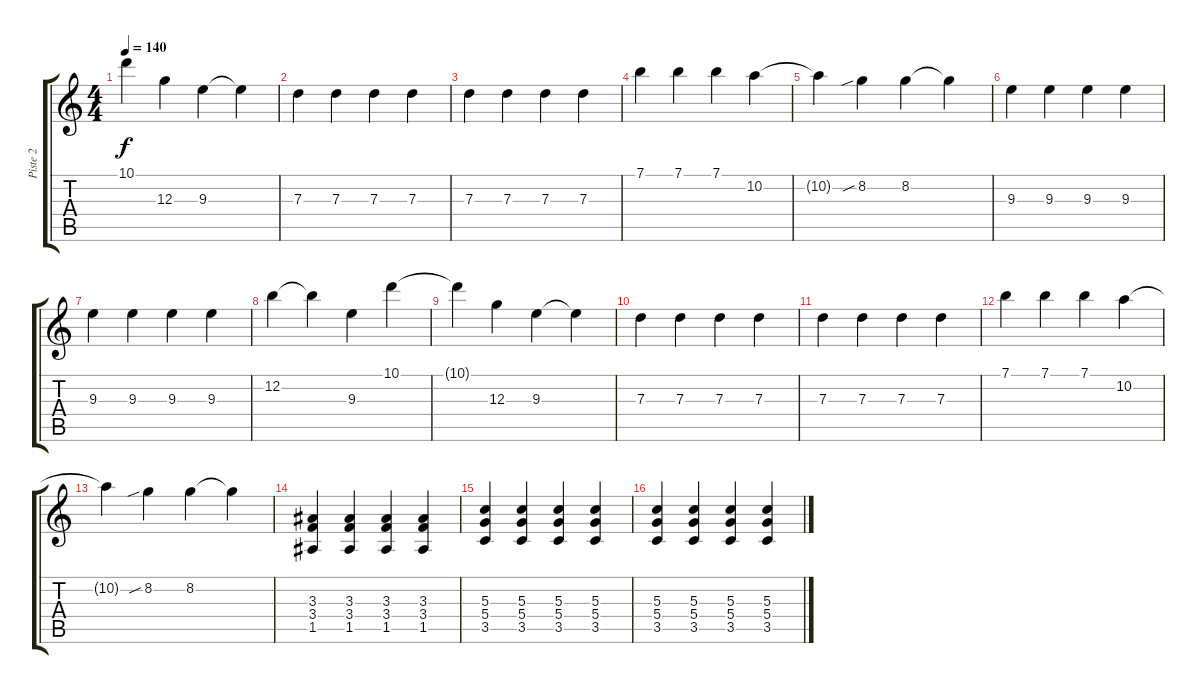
\track ("Piste 2" "Piste 2") {instrument distortionguitar}
\staff {score tabs}
\tuning (E4 B3 G3 D3 A2 E2) {hide}
\ts (4 4)
\tempo 140
\clef g2
\ks c
10.1{t}.4{dy f} 12.3.4 9.3.4 9.3{t}.4 |
7.3.4 7.3.4 7.3.4 7.3.4 |
7.3.4 7.3.4 7.3.4 7.3.4 |
7.1.4 7.1.4 7.1.4 10.2.4 |
10.2{t}.4 8.2{sib}.4 8.2.4 8.2{t}.4 |
9.3.4 9.3.4 9.3.4 9.3.4 |
9.3.4 9.3.4 9.3.4 9.3.4 |
12.2.4 12.2{t}.4 9.3.4 10.1.4 |
10.1{t}.4 12.3.4 9.3.4 9.3{t}.4 |
7.3.4 7.3.4 7.3.4 7.3.4 |
7.3.4 7.3.4 7.3.4 7.3.4 |
7.1.4 7.1.4 7.1.4 10.2.4 |
10.2{t}.4 8.2{sib}.4 8.2.4 8.2{t}.4 |
(3.3 3.4 1.5).4 (3.3 3.4 1.5).4 (3.3 3.4 1.5).4 (3.3 3.4 1.5).4 |
(5.3 5.4 3.5).4 (5.3 5.4 3.5).4 (5.3 5.4 3.5).4 (5.3 5.4 3.5).4 |
(5.3 5.4 3.5).4 (5.3 5.4 3.5).4 (5.3 5.4 3.5).4 (5.3 5.4 3.5).4
